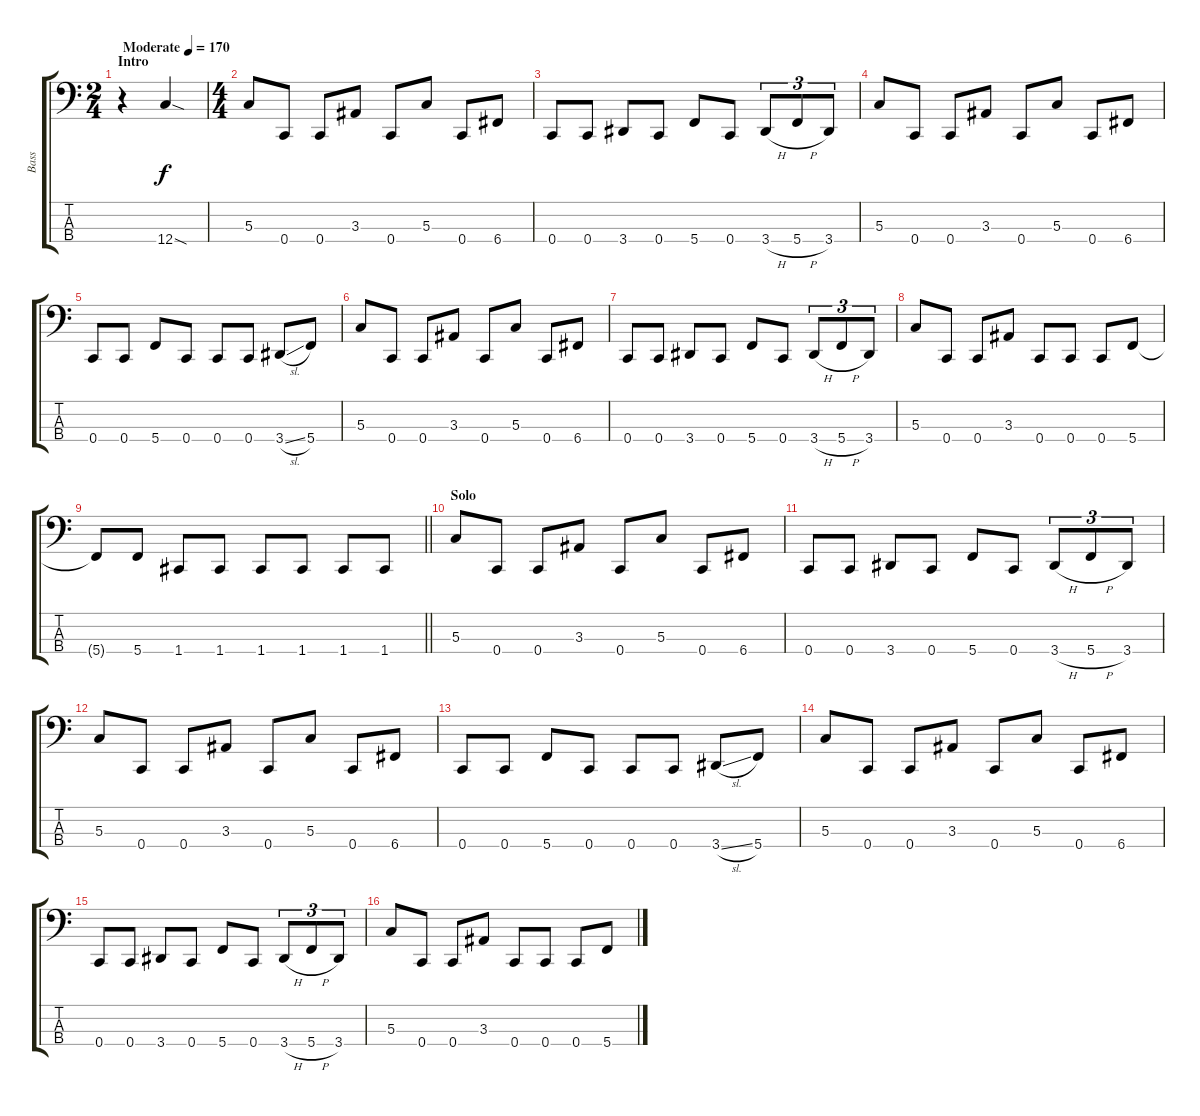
\track ("Bass" "Bass") {instrument electricbasspick}
\staff {score tabs}
\tuning (F2 C2 G1 C1) {hide}
\ts (2 4)
\section ("" "Intro")
\tempo (170 "Moderate")
\clef f4
\ks c
r.4{dy f instrument electricbasspick} 12.4{sod}.4 |
\ts (4 4)
5.3.8 0.4.8 0.4.8 3.3.8 0.4.8 5.3.8 0.4.8 6.4.8 |
0.4.8 0.4.8 3.4.8 0.4.8 5.4.8 0.4.8 3.4{h}.8{tu (3 2)} 5.4{h}.8{tu (3 2)} 3.4.8{tu (3 2)} |
5.3.8 0.4.8 0.4.8 3.3.8 0.4.8 5.3.8 0.4.8 6.4.8 |
0.4.8 0.4.8 5.4.8 0.4.8 0.4.8 0.4.8 3.4{sl}.8 5.4.8 |
5.3.8 0.4.8 0.4.8 3.3.8 0.4.8 5.3.8 0.4.8 6.4.8 |
0.4.8 0.4.8 3.4.8 0.4.8 5.4.8 0.4.8 3.4{h}.8{tu (3 2)} 5.4{h}.8{tu (3 2)} 3.4.8{tu (3 2)} |
5.3.8 0.4.8 0.4.8 3.3.8 0.4.8 0.4.8 0.4.8 5.4.8 |
\barLineRight lightlight
5.4{t}.8 5.4.8 1.4.8 1.4.8 1.4.8 1.4.8 1.4.8 1.4.8 |
\section ("" "Solo")
5.3.8 0.4.8 0.4.8 3.3.8 0.4.8 5.3.8 0.4.8 6.4.8 |
0.4.8 0.4.8 3.4.8 0.4.8 5.4.8 0.4.8 3.4{h}.8{tu (3 2)} 5.4{h}.8{tu (3 2)} 3.4.8{tu (3 2)} |
5.3.8 0.4.8 0.4.8 3.3.8 0.4.8 5.3.8 0.4.8 6.4.8 |
0.4.8 0.4.8 5.4.8 0.4.8 0.4.8 0.4.8 3.4{sl}.8 5.4.8 |
5.3.8 0.4.8 0.4.8 3.3.8 0.4.8 5.3.8 0.4.8 6.4.8 |
0.4.8 0.4.8 3.4.8 0.4.8 5.4.8 0.4.8 3.4{h}.8{tu (3 2)} 5.4{h}.8{tu (3 2)} 3.4.8{tu (3 2)} |
5.3.8 0.4.8 0.4.8 3.3.8 0.4.8 0.4.8 0.4.8 5.4.8
